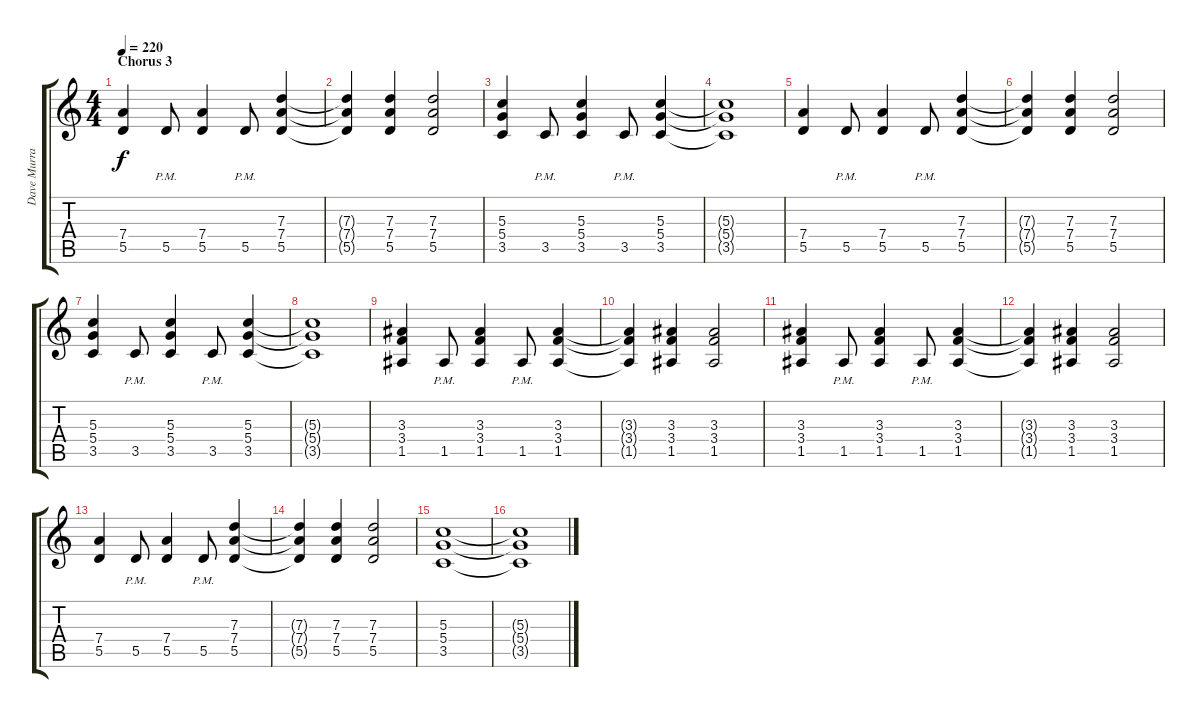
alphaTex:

\track ("Dave Murray" "Dave Murra") {instrument overdrivenguitar}
\staff {score tabs}
\tuning (E4 B3 G3 D3 A2 E2) {hide}
\ts (4 4)
\section ("" "Chorus 3")
\tempo 220
\clef g2
\ks c
(7.4 5.5).4{dy f} 5.5{pm}.8 (7.4 5.5).4 5.5{pm}.8 (7.3 7.4 5.5).4 |
(7.3{t} 7.4{t} 5.5{t}).4 (7.3 7.4 5.5).4 (7.3 7.4 5.5).2 |
(5.3 5.4 3.5).4 3.5{pm}.8 (5.3 5.4 3.5).4 3.5{pm}.8 (5.3 5.4 3.5).4 |
(5.3{t} 5.4{t} 3.5{t}).1 |
(7.4 5.5).4 5.5{pm}.8 (7.4 5.5).4 5.5{pm}.8 (7.3 7.4 5.5).4 |
(7.3{t} 7.4{t} 5.5{t}).4 (7.3 7.4 5.5).4 (7.3 7.4 5.5).2 |
(5.3 5.4 3.5).4 3.5{pm}.8 (5.3 5.4 3.5).4 3.5{pm}.8 (5.3 5.4 3.5).4 |
(5.3{t} 5.4{t} 3.5{t}).1 |
(3.3 3.4 1.5).4 1.5{pm}.8 (3.3 3.4 1.5).4 1.5{pm}.8 (3.3 3.4 1.5).4 |
(3.3{t} 3.4{t} 1.5{t}).4 (3.3 3.4 1.5).4 (3.3 3.4 1.5).2 |
(3.3 3.4 1.5).4 1.5{pm}.8 (3.3 3.4 1.5).4 1.5{pm}.8 (3.3 3.4 1.5).4 |
(3.3{t} 3.4{t} 1.5{t}).4 (3.3 3.4 1.5).4 (3.3 3.4 1.5).2 |
(7.4 5.5).4 5.5{pm}.8 (7.4 5.5).4 5.5{pm}.8 (7.3 7.4 5.5).4 |
(7.3{t} 7.4{t} 5.5{t}).4 (7.3 7.4 5.5).4 (7.3 7.4 5.5).2 |
(5.3 5.4 3.5).1 |
(5.3{t} 5.4{t} 3.5{t}).1
